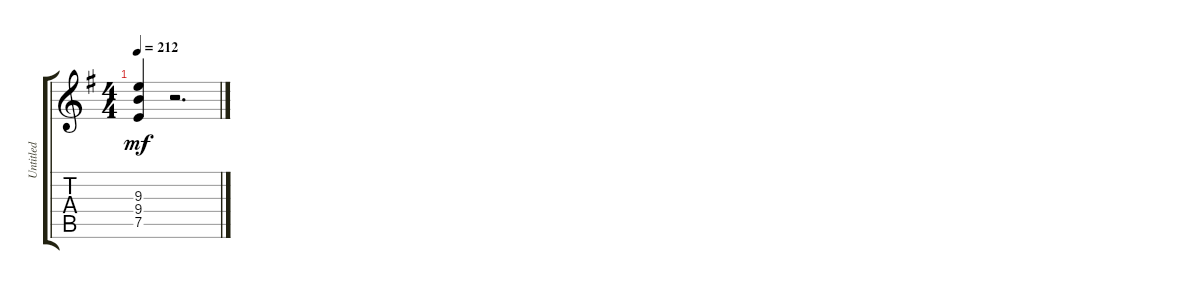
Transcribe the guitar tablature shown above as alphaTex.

\track ("Untitled" "Untitled") {instrument distortionguitar}
\staff {score tabs}
\tuning (E4 B3 G3 D3 A2 E2) {hide}
\ts (4 4)
\tempo 212
\clef g2
\ks g
(9.3{t} 9.4{t} 7.5{t}).4{dy mf} r.2{d}
